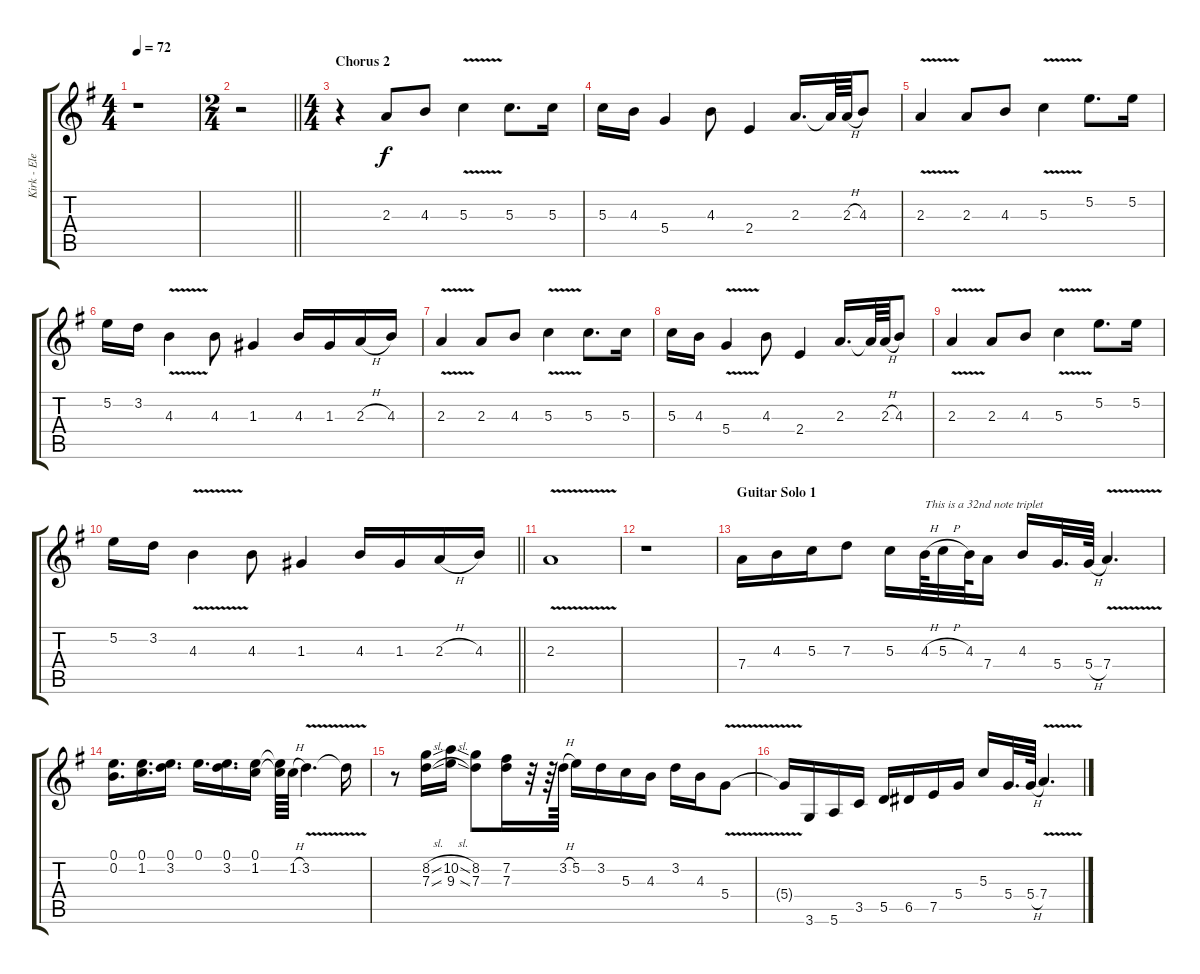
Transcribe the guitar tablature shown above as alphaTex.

\track ("Kirk - Elec. Gtr I" "Kirk - Ele") {instrument electricguitarclean}
\staff {score tabs}
\tuning (E4 B3 G3 D3 A2 E2) {hide}
\ts (4 4)
\tempo 72
\clef g2
\ks eminor
r.1{dy f} |
\ts (2 4)
\barLineRight lightlight
r.2 |
\ts (4 4)
\section ("" "Chorus 2")
r.4 2.3.8 4.3.8 5.3{v}.4 5.3.8{d} 5.3.16 |
5.3.16 4.3.16 5.4.4 4.3.8 2.4.4 2.3.16{d} 2.3{t}.64 2.3{h}.64 4.3.8 |
2.3{v}.4 2.3.8 4.3.8 5.3{v}.4 5.2.8{d} 5.2.16 |
5.2.16 3.2.16 4.3{v}.4 4.3.8 1.3.4 4.3.16 1.3.16 2.3{h}.16 4.3.16 |
2.3{v}.4 2.3.8 4.3.8 5.3{v}.4 5.3.8{d} 5.3.16 |
5.3.16 4.3.16 5.4{v}.4 4.3.8 2.4.4 2.3.16{d} 2.3{t}.64 2.3{h}.64 4.3.8 |
2.3{v}.4 2.3.8 4.3.8 5.3{v}.4 5.2.8{d} 5.2.16 |
\barLineRight lightlight
5.2.16 3.2.16 4.3{v}.4 4.3.8 1.3.4 4.3.16 1.3.16 2.3{h}.16 4.3.16 |
2.3{v}.1 |
r.1 |
\section ("" "Guitar Solo 1")
7.4.16 4.3.16 5.3.16 7.3.8 5.3.16 4.3{h}.64{txt "This is a 32nd note triplet"} 5.3{h}.32 4.3.64 7.4.16 4.3.16 5.4.32{d} 5.4{h}.64 7.4{v}.4{d} |
(0.1 0.2).16{d} (0.1 1.2).16{d} (0.1 3.2).16{d} 0.1.16{d} (0.1 3.2).16{d} (0.1 1.2).16 (0.1{t} 1.2{t}).64 1.2{h}.64 3.2{v}.4{d} 3.2{v t}.16 |
r.8 (8.2{sl} 7.3{sl}).16 (10.2{sl} 9.3{sl}).16 (8.2 7.3).8 (7.2 7.3).16 r.32 r.64 3.2{h}.64 5.2.16 3.2.16 5.3.16 4.3.16 3.2.16 4.3.16 5.4{v}.8 |
5.4{v t}.16 3.6.16 5.6.16 3.5.16 5.5.16 6.5.16 7.5.16 5.4.16 5.3.16 5.4.32{d} 5.4{h}.64 7.4{v}.4{d}
